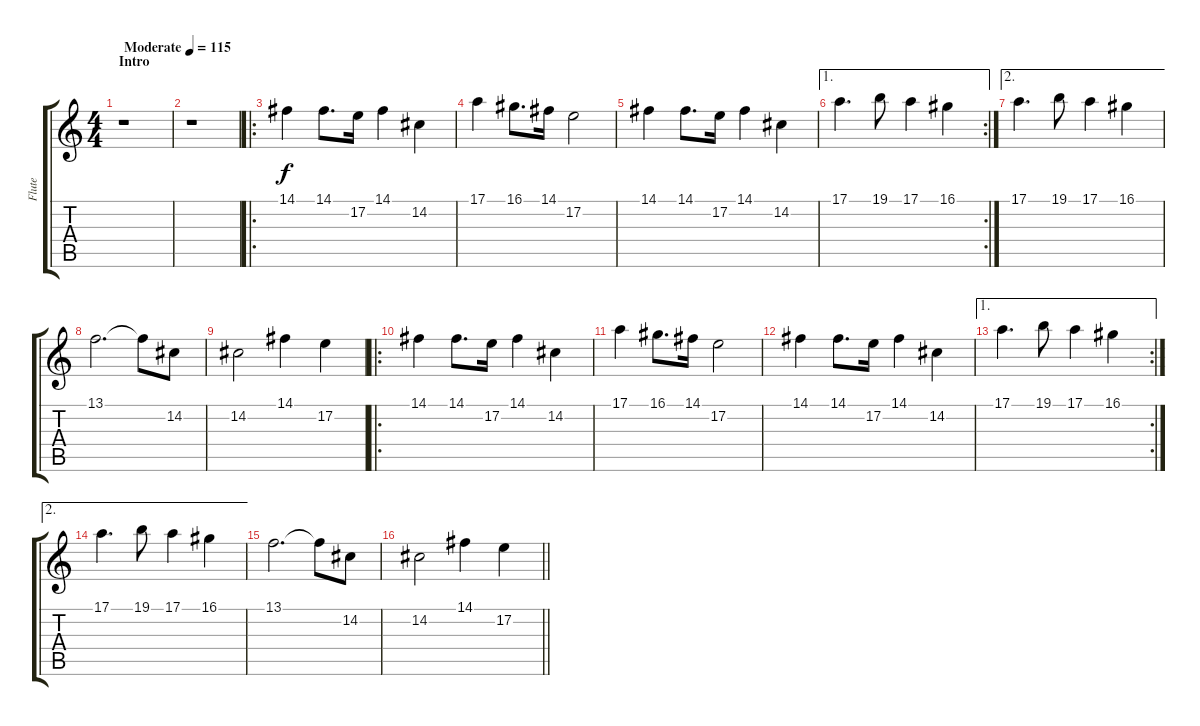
\track ("Flute" "Flute") {instrument panflute}
\staff {score tabs}
\tuning (E4 B3 G3 D3 A2 E2) {hide}
\ts (4 4)
\section ("" "Intro")
\tempo (115 "Moderate")
\clef g2
\ks c
r.1{dy f instrument panflute} |
r.1 |
\ro
14.1.4 14.1.8{d} 17.2.16 14.1.4 14.2.4 |
17.1.4 16.1.8{d} 14.1.16 17.2.2 |
14.1.4 14.1.8{d} 17.2.16 14.1.4 14.2.4 |
\ae 1
\rc 2
17.1.4{d} 19.1.8 17.1.4 16.1.4 |
\ae 2
17.1.4{d} 19.1.8 17.1.4 16.1.4 |
13.1.2{d} 13.1{t}.8 14.2.8 |
14.2.2 14.1.4 17.2.4 |
\ro
14.1.4 14.1.8{d} 17.2.16 14.1.4 14.2.4 |
17.1.4 16.1.8{d} 14.1.16 17.2.2 |
14.1.4 14.1.8{d} 17.2.16 14.1.4 14.2.4 |
\ae 1
\rc 2
17.1.4{d} 19.1.8 17.1.4 16.1.4 |
\ae 2
17.1.4{d} 19.1.8 17.1.4 16.1.4 |
13.1.2{d} 13.1{t}.8 14.2.8 |
\barLineRight lightlight
14.2.2 14.1.4 17.2.4
